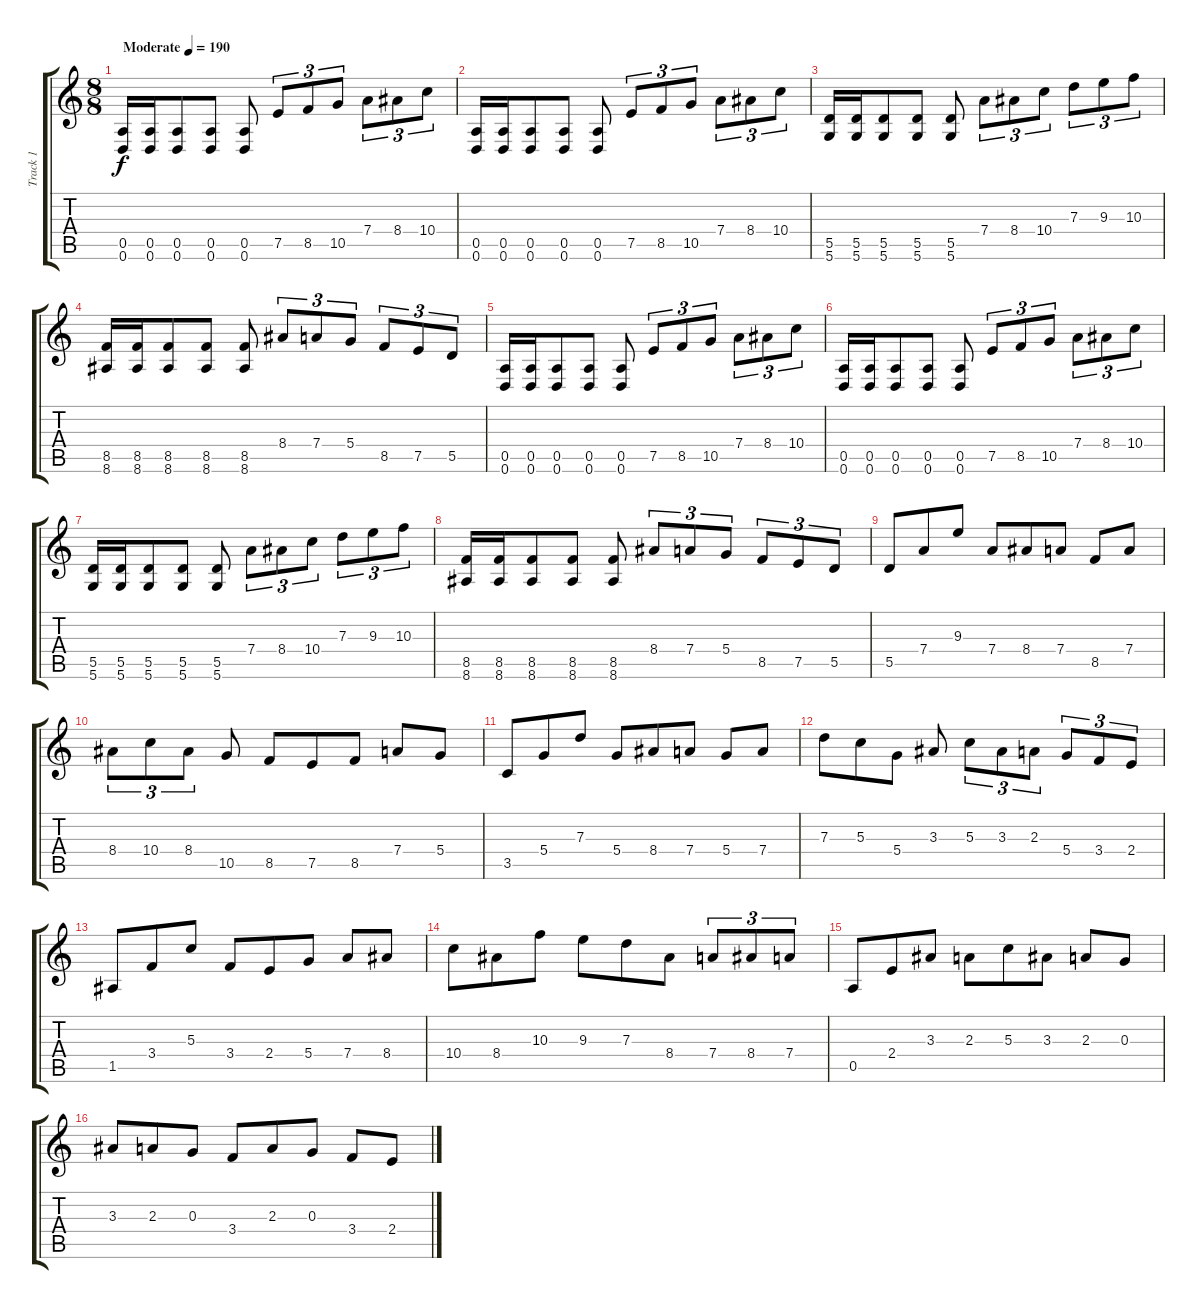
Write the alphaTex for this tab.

\track ("Track 1" "Track 1") {instrument distortionguitar}
\staff {score tabs}
\tuning (E4 B3 G3 D3 A2 D2) {hide}
\ts (8 8)
\tempo (190 "Moderate")
\clef g2
\ks c
(0.5 0.6).16{dy f instrument distortionguitar} (0.5 0.6).16 (0.5 0.6).8 (0.5 0.6).8 (0.5 0.6).8 7.5.8{tu (3 2)} 8.5.8{tu (3 2)} 10.5.8{tu (3 2)} 7.4.8{tu (3 2)} 8.4.8{tu (3 2)} 10.4.8{tu (3 2)} |
(0.5 0.6).16 (0.5 0.6).16 (0.5 0.6).8 (0.5 0.6).8 (0.5 0.6).8 7.5.8{tu (3 2)} 8.5.8{tu (3 2)} 10.5.8{tu (3 2)} 7.4.8{tu (3 2)} 8.4.8{tu (3 2)} 10.4.8{tu (3 2)} |
(5.5 5.6).16 (5.5 5.6).16 (5.5 5.6).8 (5.5 5.6).8 (5.5 5.6).8 7.4.8{tu (3 2)} 8.4.8{tu (3 2)} 10.4.8{tu (3 2)} 7.3.8{tu (3 2)} 9.3.8{tu (3 2)} 10.3.8{tu (3 2)} |
(8.5 8.6).16 (8.5 8.6).16 (8.5 8.6).8 (8.5 8.6).8 (8.5 8.6).8 8.4.8{tu (3 2)} 7.4.8{tu (3 2)} 5.4.8{tu (3 2)} 8.5.8{tu (3 2)} 7.5.8{tu (3 2)} 5.5.8{tu (3 2)} |
(0.5 0.6).16 (0.5 0.6).16 (0.5 0.6).8 (0.5 0.6).8 (0.5 0.6).8 7.5.8{tu (3 2)} 8.5.8{tu (3 2)} 10.5.8{tu (3 2)} 7.4.8{tu (3 2)} 8.4.8{tu (3 2)} 10.4.8{tu (3 2)} |
(0.5 0.6).16 (0.5 0.6).16 (0.5 0.6).8 (0.5 0.6).8 (0.5 0.6).8 7.5.8{tu (3 2)} 8.5.8{tu (3 2)} 10.5.8{tu (3 2)} 7.4.8{tu (3 2)} 8.4.8{tu (3 2)} 10.4.8{tu (3 2)} |
(5.5 5.6).16 (5.5 5.6).16 (5.5 5.6).8 (5.5 5.6).8 (5.5 5.6).8 7.4.8{tu (3 2)} 8.4.8{tu (3 2)} 10.4.8{tu (3 2)} 7.3.8{tu (3 2)} 9.3.8{tu (3 2)} 10.3.8{tu (3 2)} |
(8.5 8.6).16 (8.5 8.6).16 (8.5 8.6).8 (8.5 8.6).8 (8.5 8.6).8 8.4.8{tu (3 2)} 7.4.8{tu (3 2)} 5.4.8{tu (3 2)} 8.5.8{tu (3 2)} 7.5.8{tu (3 2)} 5.5.8{tu (3 2)} |
5.5.8 7.4.8 9.3.8 7.4.8 8.4.8 7.4.8 8.5.8 7.4.8 |
8.4.8{tu (3 2)} 10.4.8{tu (3 2)} 8.4.8{tu (3 2)} 10.5.8 8.5.8 7.5.8 8.5.8 7.4.8 5.4.8 |
3.5.8 5.4.8 7.3.8 5.4.8 8.4.8 7.4.8 5.4.8 7.4.8 |
7.3.8 5.3.8 5.4.8 3.3.8 5.3.8{tu (3 2)} 3.3.8{tu (3 2)} 2.3.8{tu (3 2)} 5.4.8{tu (3 2)} 3.4.8{tu (3 2)} 2.4.8{tu (3 2)} |
1.5.8 3.4.8 5.3.8 3.4.8 2.4.8 5.4.8 7.4.8 8.4.8 |
10.4.8 8.4.8 10.3.8 9.3.8 7.3.8 8.4.8 7.4.8{tu (3 2)} 8.4.8{tu (3 2)} 7.4.8{tu (3 2)} |
0.5.8 2.4.8 3.3.8 2.3.8 5.3.8 3.3.8 2.3.8 0.3.8 |
3.3.8 2.3.8 0.3.8 3.4.8 2.3.8 0.3.8 3.4.8 2.4.8
